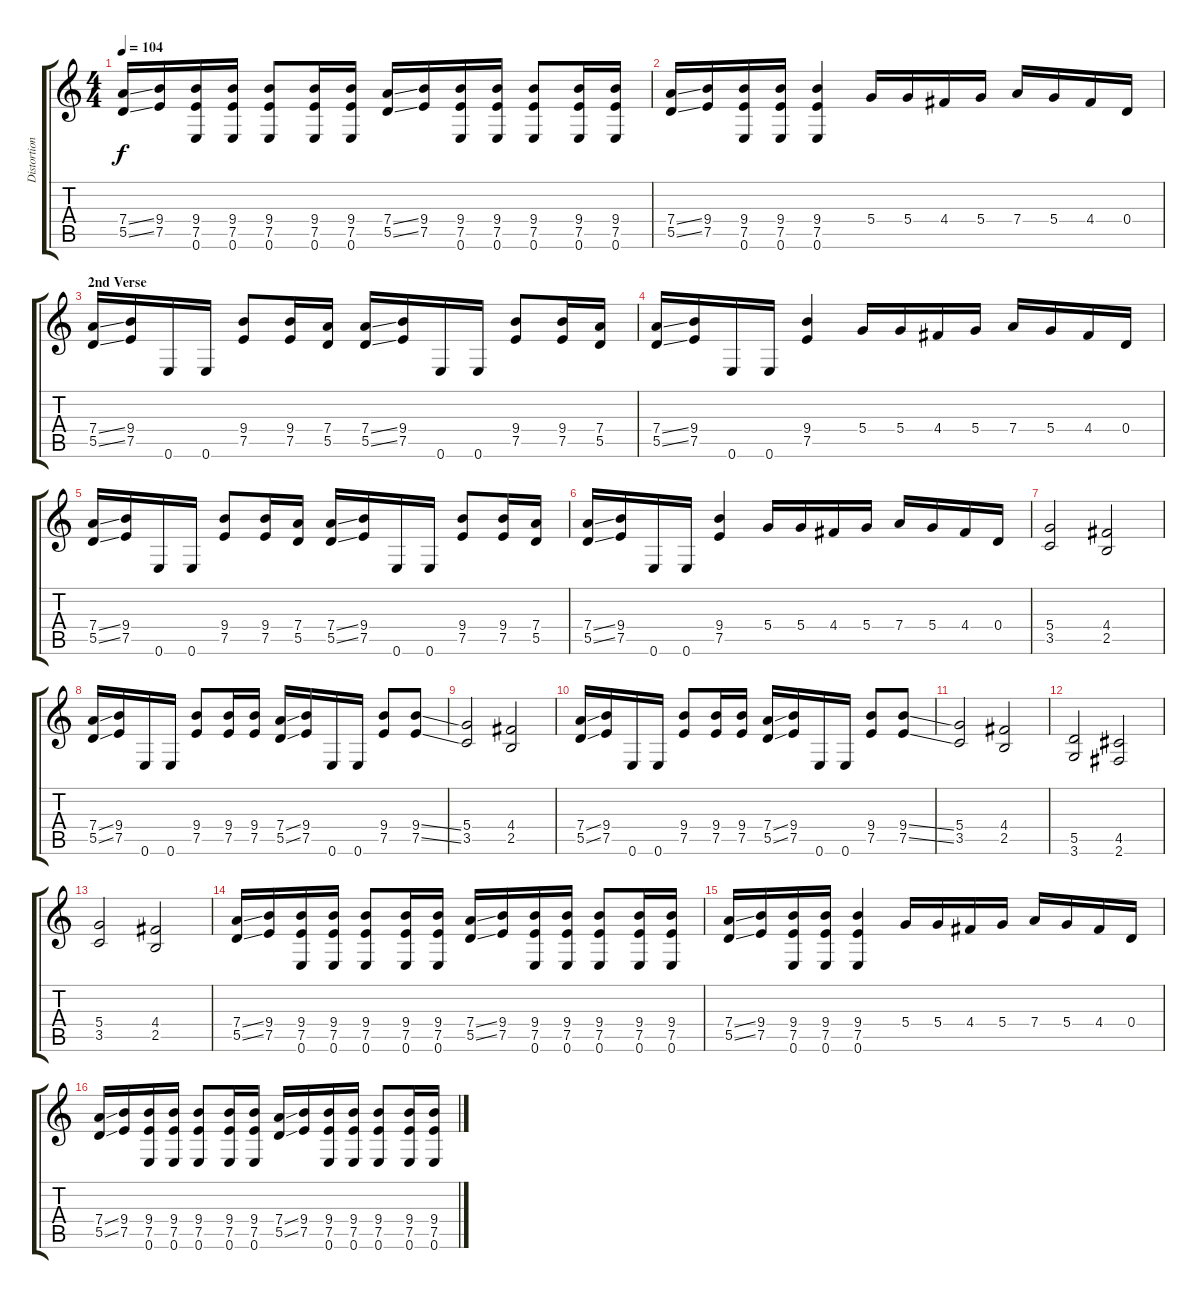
\track ("Distortion Rythem Guitar 1" "Distortion") {instrument distortionguitar}
\staff {score tabs}
\tuning (E4 B3 G3 D3 A2 E2) {hide}
\ts (4 4)
\tempo 104
\clef g2
\ks c
(7.4{ss} 5.5{ss}).16{dy f} (9.4 7.5).16 (9.4 7.5 0.6).16 (9.4 7.5 0.6).16 (9.4 7.5 0.6).8 (9.4 7.5 0.6).16 (9.4 7.5 0.6).16 (7.4{ss} 5.5{ss}).16 (9.4 7.5).16 (9.4 7.5 0.6).16 (9.4 7.5 0.6).16 (9.4 7.5 0.6).8 (9.4 7.5 0.6).16 (9.4 7.5 0.6).16 |
(7.4{ss} 5.5{ss}).16 (9.4 7.5).16 (9.4 7.5 0.6).16 (9.4 7.5 0.6).16 (9.4 7.5 0.6).4 5.4.16 5.4.16 4.4.16 5.4.16 7.4.16 5.4.16 4.4.16 0.4.16 |
\section ("" "2nd Verse")
(7.4{ss} 5.5{ss}).16{volume 14} (9.4 7.5).16 0.6.16 0.6.16 (9.4 7.5).8 (9.4 7.5).16 (7.4 5.5).16 (7.4{ss} 5.5{ss}).16 (9.4 7.5).16 0.6.16 0.6.16 (9.4 7.5).8 (9.4 7.5).16 (7.4 5.5).16 |
(7.4{ss} 5.5{ss}).16 (9.4 7.5).16 0.6.16 0.6.16 (9.4 7.5).4 5.4.16 5.4.16 4.4.16 5.4.16 7.4.16 5.4.16 4.4.16 0.4.16 |
(7.4{ss} 5.5{ss}).16 (9.4 7.5).16 0.6.16 0.6.16 (9.4 7.5).8 (9.4 7.5).16 (7.4 5.5).16 (7.4{ss} 5.5{ss}).16 (9.4 7.5).16 0.6.16 0.6.16 (9.4 7.5).8 (9.4 7.5).16 (7.4 5.5).16 |
(7.4{ss} 5.5{ss}).16 (9.4 7.5).16 0.6.16 0.6.16 (9.4 7.5).4 5.4.16 5.4.16 4.4.16 5.4.16 7.4.16 5.4.16 4.4.16 0.4.16 |
(5.4 3.5).2{volume 12} (4.4 2.5).2 |
(7.4{ss} 5.5{ss}).16 (9.4 7.5).16 0.6.16 0.6.16 (9.4 7.5).8 (9.4 7.5).16 (9.4 7.5).16 (7.4{ss} 5.5{ss}).16 (9.4 7.5).16 0.6.16 0.6.16 (9.4 7.5).8 (9.4{ss} 7.5{ss}).8 |
(5.4 3.5).2 (4.4 2.5).2 |
(7.4{ss} 5.5{ss}).16 (9.4 7.5).16 0.6.16 0.6.16 (9.4 7.5).8 (9.4 7.5).16 (9.4 7.5).16 (7.4{ss} 5.5{ss}).16 (9.4 7.5).16 0.6.16 0.6.16 (9.4 7.5).8 (9.4{ss} 7.5{ss}).8 |
(5.4 3.5).2 (4.4 2.5).2 |
(5.5 3.6).2 (4.5 2.6).2 |
(5.4 3.5).2 (4.4 2.5).2 |
(7.4{ss} 5.5{ss}).16 (9.4 7.5).16 (9.4 7.5 0.6).16 (9.4 7.5 0.6).16 (9.4 7.5 0.6).8 (9.4 7.5 0.6).16 (9.4 7.5 0.6).16 (7.4{ss} 5.5{ss}).16 (9.4 7.5).16 (9.4 7.5 0.6).16 (9.4 7.5 0.6).16 (9.4 7.5 0.6).8 (9.4 7.5 0.6).16 (9.4 7.5 0.6).16 |
(7.4{ss} 5.5{ss}).16 (9.4 7.5).16 (9.4 7.5 0.6).16 (9.4 7.5 0.6).16 (9.4 7.5 0.6).4 5.4.16 5.4.16 4.4.16 5.4.16 7.4.16 5.4.16 4.4.16 0.4.16 |
(7.4{ss} 5.5{ss}).16 (9.4 7.5).16 (9.4 7.5 0.6).16 (9.4 7.5 0.6).16 (9.4 7.5 0.6).8 (9.4 7.5 0.6).16 (9.4 7.5 0.6).16 (7.4{ss} 5.5{ss}).16 (9.4 7.5).16 (9.4 7.5 0.6).16 (9.4 7.5 0.6).16 (9.4 7.5 0.6).8 (9.4 7.5 0.6).16 (9.4 7.5 0.6).16
